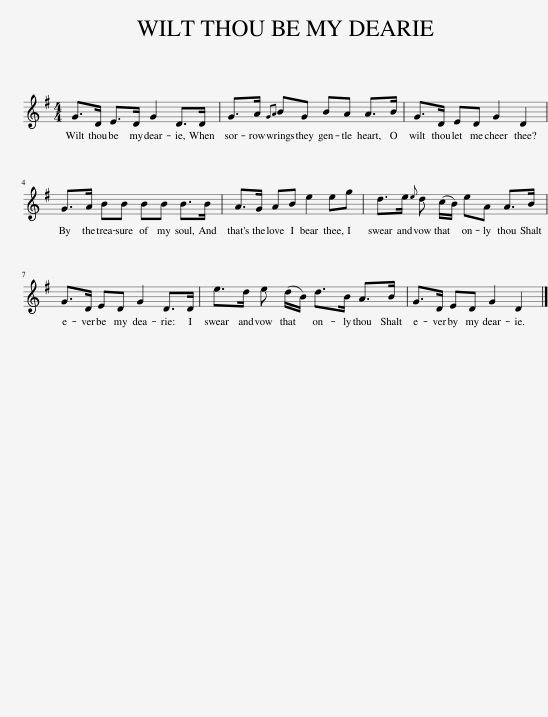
X:1
L:1/8
M:4/4
I:linebreak $
K:G
V:1 treble
V:1
 G>D E>D G2 D>D | G>A{GA} BG BA A>B | G>D ED G2 D2 |$ G>A BB BB B>B | A>G AB e2 eg | %5
 d>e{e} d (c/B/) eA A>B |$ G>D ED G2 D>D | e>d e (d/B/) d>B A>B | G>D ED G2 D2 |] %9
